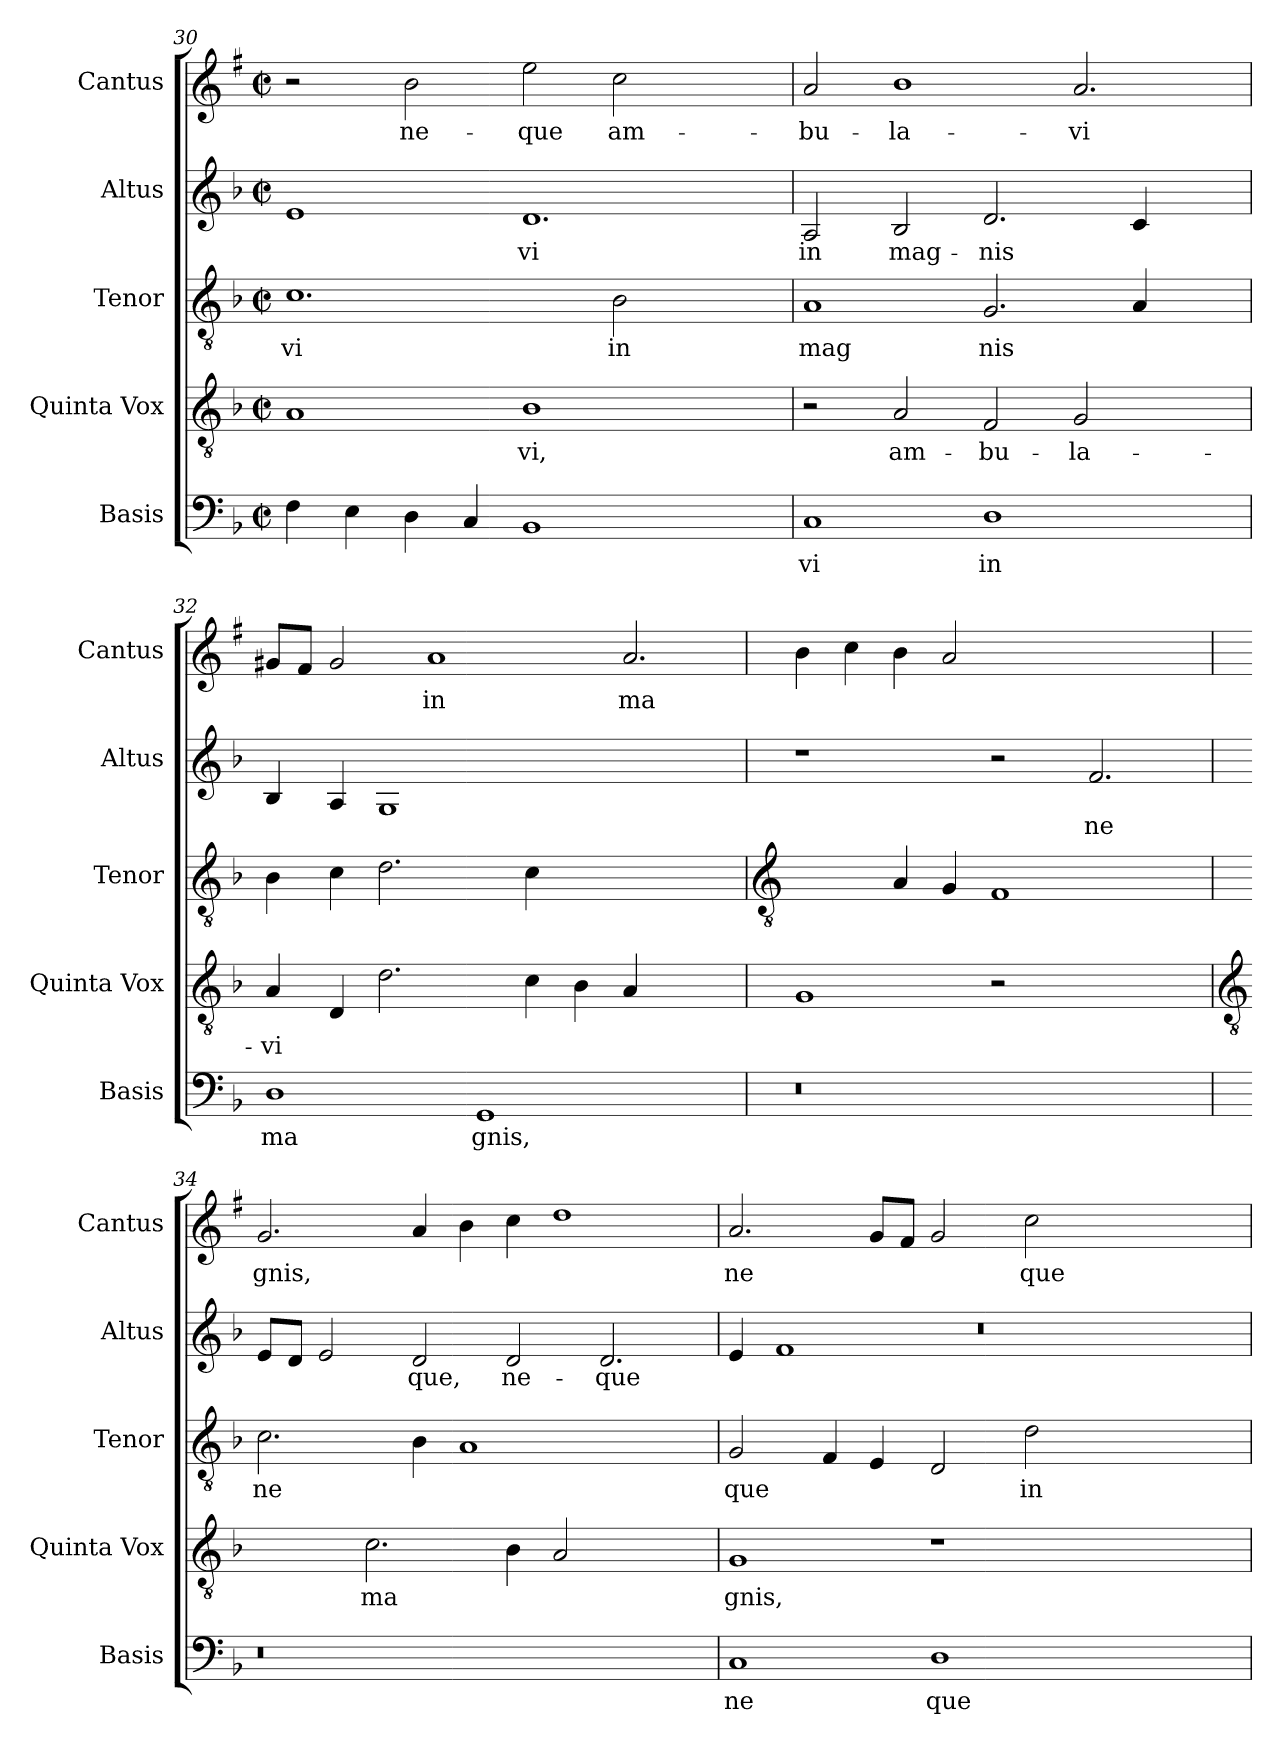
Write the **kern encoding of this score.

**kern	**text	**kern	**text	**kern	**text	**kern	**text	**kern	**text
*part5	*part5	*part4	*part4	*part3	*part3	*part2	*part2	*part1	*part1
*staff5	*staff5	*staff4	*staff4	*staff3	*staff3	*staff2	*staff2	*staff1	*staff1
*I"Basis	*	*I"Quinta Vox	*	*I"Tenor	*	*I"Altus	*	*I"Cantus	*
*I'Basis	*	*I'Quinta Vox	*	*I'Tenor	*	*I'Altus	*	*I'Cantus	*
*clefF4	*	*clefGv2	*	*clefGv2	*	*clefG2	*	*clefG2	*
*	*	*	*	*	*	*	*	*ITrd1c2	*
*k[b-]	*	*k[b-]	*	*k[b-]	*	*k[b-]	*	*k[b-]	*
*F:	*	*F:	*	*F:	*	*F:	*	*F:	*
*M4/2	*	*M4/2	*	*M4/2	*	*M4/2	*	*M4/2	*
*met(c|)	*	*met(c|)	*	*met(c|)	*	*met(c|)	*	*met(c|)	*
=30	=30	=30	=30	=30	=30	=30	=30	=30	=30
!	!	!	!	!	!LO:LY:b	!	!	!	!
4F	.	1A	.	1.c	-vi	1e	.	2r	.
4E	.	.	.	.	.	.	.	.	.
!	!	!	!	!	!	!	!	!	!LO:LY:b
4D	.	.	.	.	.	.	.	2a	ne-
4C	.	.	.	.	.	.	.	.	.
!	!	!	!LO:LY:b	!	!	!	!LO:LY:b	!	!LO:LY:b
1BB-	.	1B-	vi,	.	.	1.d	vi	2dd	-que
!	!	!	!	!	!LO:LY:b	!	!	!	!LO:LY:b
.	.	.	.	2B-	in	.	.	2b-	am-
2ryy	.	2ryy	.	2ryy	.	.	.	2ryy	.
=31	=31	=31	=31	=31	=31	=31	=31	=31	=31
!	!LO:LY:b	!	!	!	!LO:LY:b	!	!LO:LY:b	!	!LO:LY:b
1C	vi	2r	.	1A	mag	2A	in	2g	-bu-
!	!	!	!LO:LY:b	!	!	!	!LO:LY:b	!	!LO:LY:b
.	.	2A	am-	.	.	2B-	mag-	1a	-la-
!	!LO:LY:b	!	!LO:LY:b	!	!LO:LY:b	!	!LO:LY:b	!	!
1D	in	2F	-bu-	2.G	nis	2.d	-nis	.	.
!	!	!	!LO:LY:b	!	!	!	!	!	!LO:LY:b
.	.	2G	-la-	.	.	.	.	2.g	-vi
.	.	.	.	4A	.	4c	.	.	.
4ryy	.	4ryy	.	4ryy	.	4ryy	.	.	.
=32	=32	=32	=32	=32	=32	=32	=32	=32	=32
!	!LO:LY:b	!	!LO:LY:b	!	!	!	!	!	!
1D	ma	4A	-vi	4B-	.	4B-	.	8f#L	.
.	.	.	.	.	.	.	.	8eJ	.
.	.	4D	.	4c	.	4A	.	2f#	.
.	.	2.d	.	2.d	.	1G	.	.	.
!	!	!	!	!	!	!	!	!	!LO:LY:b
.	.	.	.	.	.	.	.	1g	in
!	!LO:LY:b	!	!	!	!	!	!	!	!
1GG	gnis,	.	.	.	.	.	.	.	.
.	.	4c	.	4c	.	.	.	.	.
.	.	4B-	.	[2B-yy	.	1ryy	.	.	.
!	!	!	!	!	!	!	!	!	!LO:LY:b
.	.	4A	.	.	.	.	.	2.g	ma
2ryy	.	2ryy	.	2ryy	.	.	.	.	.
!!LO:LB:g=z
=33	=33	=33	=33	=33	=33	=33	=33	=33	=33
*	*	*	*	*clefGv2	*	*	*	*	*
0r	.	1G	.	2B-yy]	.	1r	.	4a	.
.	.	.	.	.	.	.	.	4b-	.
.	.	.	.	4A	.	.	.	4a	.
.	.	.	.	4G	.	.	.	2g	.
.	.	2r	.	1F	.	2r	.	.	.
.	.	.	.	.	.	.	.	1ryy	.
!	!	!	!LO:LY:b	!	!	!	!LO:LY:b	!	!
.	.	[2dyy	in	.	.	2.f	ne	.	.
4ryy	.	4ryy	.	4ryy	.	.	.	.	.
!!LO:LB:g=z
=34	=34	=34	=34	=34	=34	=34	=34	=34	=34
*	*	*clefGv2	*	*	*	*	*	*	*
!	!	!	!	!	!LO:LY:b	!	!	!	!LO:LY:b
0r	.	2dyy]	.	2.c	ne	8eL	.	2.f	gnis,
.	.	.	.	.	.	8dJ	.	.	.
.	.	.	.	.	.	2e	.	.	.
!	!	!	!LO:LY:b	!	!	!	!	!	!
.	.	2.c	ma	.	.	.	.	.	.
!	!	!	!	!	!	!	!LO:LY:b	!	!
.	.	.	.	4B-	.	2d	que,	4g	.
.	.	.	.	1A	.	.	.	4a	.
!	!	!	!	!	!	!	!LO:LY:b	!	!
.	.	4B-	.	.	.	2d	ne-	4b-	.
.	.	2A	.	.	.	.	.	1cc	.
!	!	!	!	!	!	!	!LO:LY:b	!	!
.	.	.	.	.	.	2.d	-que	.	.
2ryy	.	2ryy	.	2ryy	.	.	.	.	.
=35	=35	=35	=35	=35	=35	=35	=35	=35	=35
!	!LO:LY:b	!	!LO:LY:b	!	!LO:LY:b	!	!	!	!LO:LY:b
1C	ne	1G	gnis,	2G	que	4e	.	2.g	ne
.	.	.	.	.	.	1f	.	.	.
.	.	.	.	4F	.	.	.	.	.
.	.	.	.	4E	.	.	.	8fL	.
.	.	.	.	.	.	.	.	8eJ	.
!	!LO:LY:b	!	!	!	!	!	!	!	!
1D	que	1r	.	2D	.	.	.	2f	.
.	.	.	.	.	.	0r	.	.	.
!	!	!	!	!	!LO:LY:b	!	!	!	!LO:LY:b
.	.	.	.	2d	in	.	.	2b-	que
1ryy	.	1ryy	.	1ryy	.	.	.	1ryy	.
4ryy	.	4ryy	.	4ryy	.	.	.	4ryy	.
=	=	=	=	=	=	=	=	=	=
*-	*-	*-	*-	*-	*-	*-	*-	*-	*-
